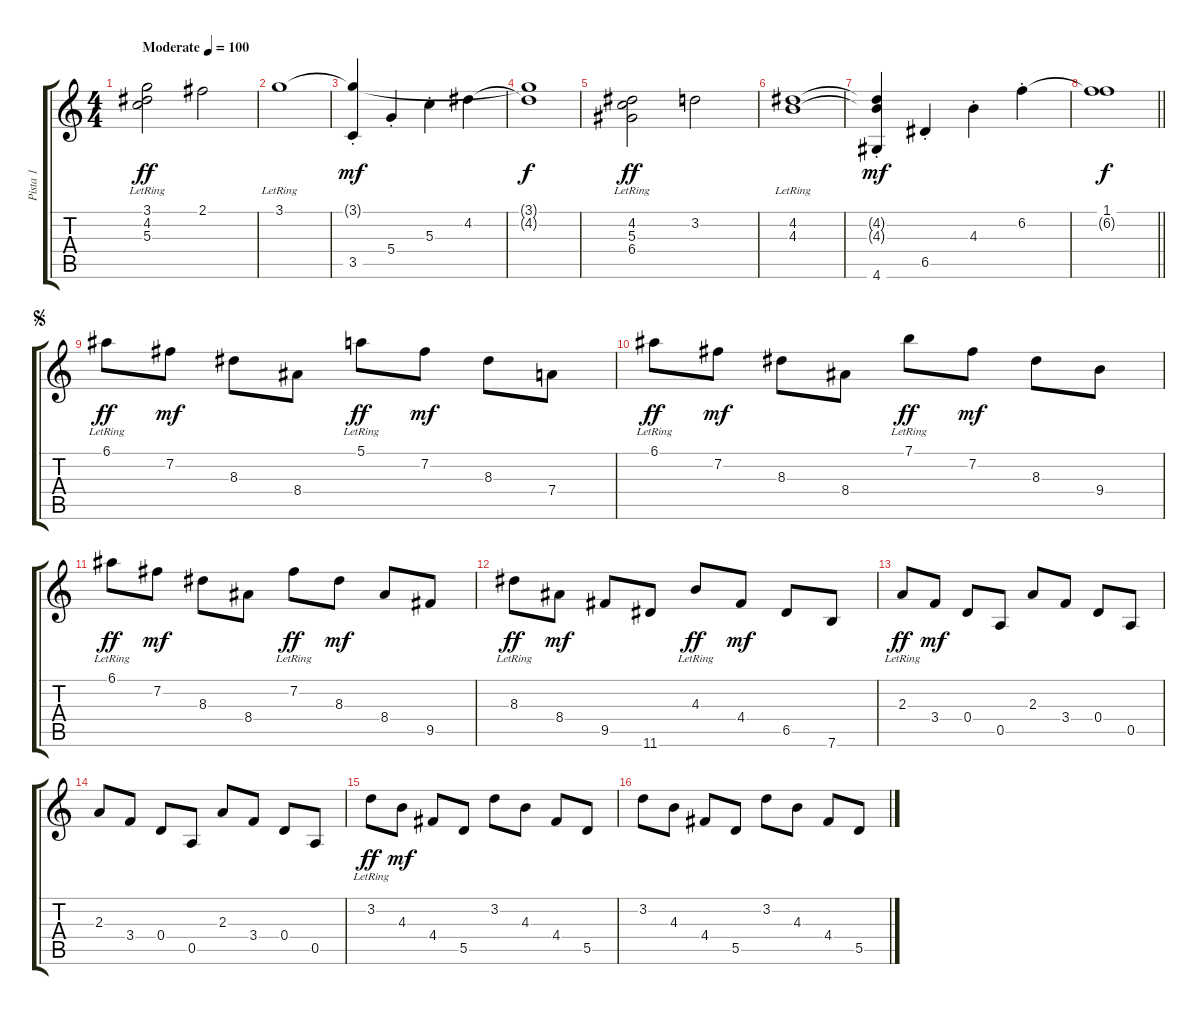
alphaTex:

\track ("Pista 1" "Pista 1") {instrument acousticguitarsteel}
\staff {score tabs}
\tuning (E4 B3 G3 D3 A2 E2) {hide}
\ts (4 4)
\tempo (100 "Moderate")
\clef g2
\ks c
(3.1 4.2{lr} 5.3{lr}).2{dy ff instrument acousticguitarsteel} 2.1.2 |
3.1{lr}.1 |
(3.1{t} 3.5{st}).4{dy mf} 5.4{st}.4 5.3{st}.4 4.2.4 |
(3.1{t} 4.2{t}).1{dy f} |
(4.2{lr} 5.3{lr} 6.4).2{dy ff} 3.2.2 |
(4.2{lr} 4.3{lr}).1 |
(4.2{t} 4.3{t} 4.6{st}).4{dy mf} 6.5{st}.4 4.3{st}.4 6.2{st}.4 |
\barLineRight lightlight
(1.1 6.2{t}).1{dy f} |
\jump segno
6.1{lr}.8{dy ff} 7.2.8{dy mf} 8.3.8 8.4.8 5.1{lr}.8{dy ff} 7.2.8{dy mf} 8.3.8 7.4.8 |
6.1{lr}.8{dy ff} 7.2.8{dy mf} 8.3.8 8.4.8 7.1{lr}.8{dy ff} 7.2.8{dy mf} 8.3.8 9.4.8 |
6.1{lr}.8{dy ff} 7.2.8{dy mf} 8.3.8 8.4.8 7.2{lr}.8{dy ff} 8.3.8{dy mf} 8.4.8 9.5.8 |
8.3{lr}.8{dy ff} 8.4.8{dy mf} 9.5.8 11.6.8 4.3{lr}.8{dy ff} 4.4.8{dy mf} 6.5.8 7.6.8 |
2.3{lr}.8{dy ff} 3.4.8{dy mf} 0.4.8 0.5.8 2.3.8 3.4.8 0.4.8 0.5.8 |
2.3.8 3.4.8 0.4.8 0.5.8 2.3.8 3.4.8 0.4.8 0.5.8 |
3.2{lr}.8{dy ff} 4.3.8{dy mf} 4.4.8 5.5.8 3.2.8 4.3.8 4.4.8 5.5.8 |
3.2.8 4.3.8 4.4.8 5.5.8 3.2.8 4.3.8 4.4.8 5.5.8
